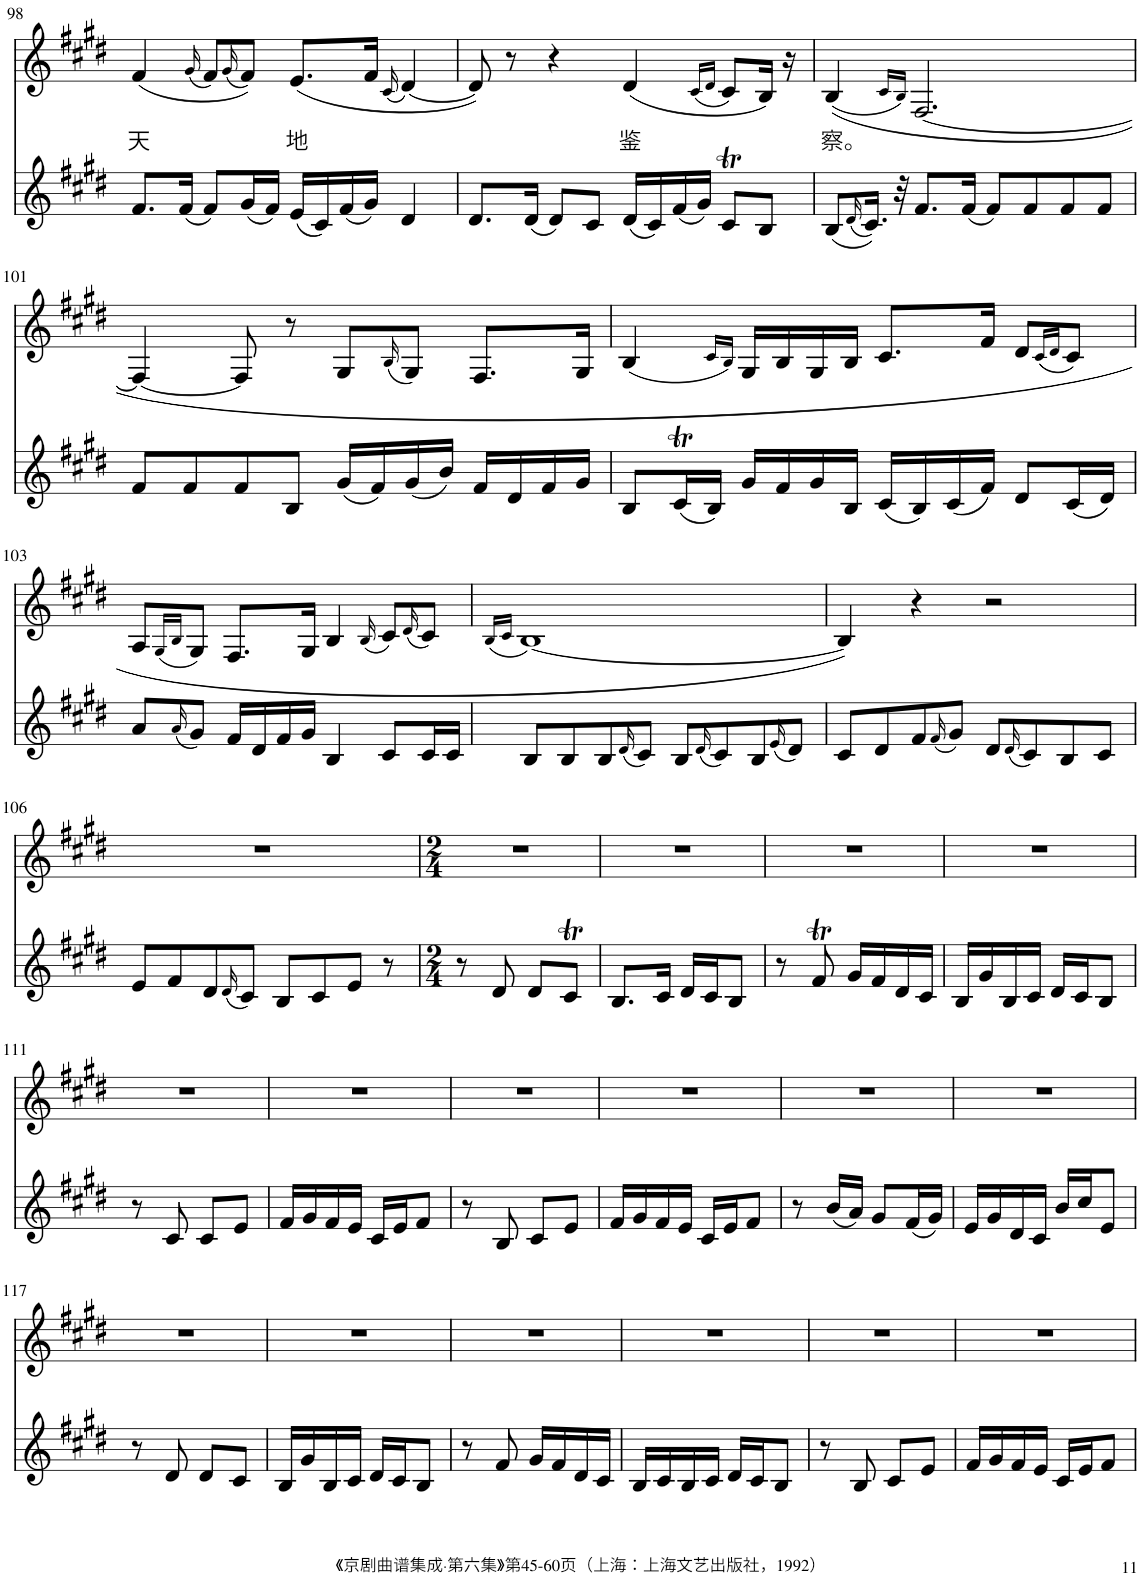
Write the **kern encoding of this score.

**kern	**kern	**text
*part2	*part1	*part1
*staff2	*staff1	*staff1
*I"Piano	*I"Piano	*
*I'Pno	*I'Pno	*
!!LO:PB:g=z
*clefG2	*clefG2	*
*k[f#c#g#d#]	*k[f#c#g#d#]	*
*M4/4	*M4/4	*
=98	=98	=98
!	!	!LO:LY:b
8.f#/L	(4f#/	天
(16f#/Jk	.	.
.	(16qg#/	.
8f#/L)	8f#/L)	.
.	(16qg#/	.
(16g#/L	8f#/J))	.
16f#/JJ)	.	.
!	!	!LO:LY:b
(16e/LL	(8.e/L	地
16c#/)	.	.
(16f#/	.	.
16g#/JJ)	16f#/Jk	.
.	(16qc#/	.
4d#/	[4d#/)	.
=99	=99	=99
8.d#/L	8d#/])	.
.	8r	.
(16d#/Jk	.	.
8d#/L)	4r	.
8c#/J	.	.
!	!	!LO:LY:b
(16d#/LL	(4d#/	鉴
16c#/)	.	.
(16f#/	.	.
16g#/JJ)	.	.
.	(16qc#/LL	.
.	16qd#/JJ	.
8c#T/L	8c#/L)	.
8B/J	16B/Jk)	.
.	16r	.
=100	=100	=100
!	!	!LO:LY:b
(8B/L	((4B/	察。
(16qd#/	.	.
16.c#/Jk))	.	.
32r	.	.
.	16qc#/LL	.
.	16qB/JJ)	.
8.f#/L	[2.F#/	.
(16f#/Jk	.	.
8f#/L)	.	.
8f#/	.	.
8f#/	.	.
8f#/J	.	.
!!LO:LB:g=z
=101	=101	=101
8f#/L	4F#/_	.
8f#/	.	.
8f#/	8F#/]	.
8B/J	8r	.
(16g#/LL	8G#/L	.
16f#/)	.	.
.	(16qB/	.
(16g#/	8G#/J)	.
16b/JJ)	.	.
16f#/LL	8.F#/L	.
16d#/	.	.
16f#/	.	.
16g#/JJ	16G#/Jk	.
=102	=102	=102
8B/L	(4B/	.
(16c#T/L	.	.
16B/JJ)	.	.
.	16qc#/LL	.
.	16qB/JJ)	.
16g#/LL	16G#/LL	.
16f#/	16B/	.
16g#/	16G#/	.
16B/JJ	16B/JJ	.
(16c#/LL	8.c#/L	.
16B/)	.	.
(16c#/	.	.
16f#/JJ)	16f#/Jk	.
8d#/L	8d#/L	.
.	(16qc#/LL	.
.	16qd#/JJ	.
(16c#/L	8c#/J)	.
16d#/JJ)	.	.
!!LO:LB:g=z
=103	=103	=103
8a/L	8A/L	.
.	(16qG#/LL	.
(16qa/	16qB/JJ	.
8g#/J)	8G#/J)	.
16f#/LL	8.F#/L	.
16d#/	.	.
16f#/	.	.
16g#/JJ	16G#/Jk	.
4B/	4B/	.
.	(16qB/	.
8c#/L	8c#/L)	.
.	(16qd#/	.
16c#/L	8c#/J)	.
16c#/JJ	.	.
=104	=104	=104
.	(16qB/LL	.
.	16qc#/JJ	.
8B/L	[1B)	.
8B/	.	.
8B/	.	.
(16qd#/	.	.
8c#/J)	.	.
8B/L	.	.
(16qd#/	.	.
8c#/)	.	.
8B/	.	.
(16qe/	.	.
8d#/J)	.	.
=105	=105	=105
8c#/L	4B/])	.
8d#/	.	.
8f#/	4r	.
(16qf#/	.	.
8g#/J)	.	.
8d#/L	2r	.
(16qd#/	.	.
8c#/)	.	.
8B/	.	.
8c#/J	.	.
!!LO:LB:g=z
=106	=106	=106
8e/L	1r	.
8f#/	.	.
8d#/	.	.
(16qd#/	.	.
8c#/J)	.	.
8B/L	.	.
8c#/	.	.
8e/J	.	.
8r	.	.
=107	=107	=107
*M2/4	*M2/4	*
8r	2r	.
8d#/	.	.
8d#/L	.	.
8c#T/J	.	.
=108	=108	=108
8.B/L	2r	.
16c#/Jk	.	.
16d#/LL	.	.
16c#/J	.	.
8B/J	.	.
=109	=109	=109
8r	2r	.
8f#T/	.	.
16g#/LL	.	.
16f#/	.	.
16d#/	.	.
16c#/JJ	.	.
=110	=110	=110
16B/LL	2r	.
16g#/	.	.
16B/	.	.
16c#/JJ	.	.
16d#/LL	.	.
16c#/J	.	.
8B/J	.	.
!!LO:LB:g=z
=111	=111	=111
8r	2r	.
8c#/	.	.
8c#/L	.	.
8e/J	.	.
=112	=112	=112
16f#/LL	2r	.
16g#/	.	.
16f#/	.	.
16e/JJ	.	.
16c#/LL	.	.
16e/J	.	.
8f#/J	.	.
=113	=113	=113
8r	2r	.
8B/	.	.
8c#/L	.	.
8e/J	.	.
=114	=114	=114
16f#/LL	2r	.
16g#/	.	.
16f#/	.	.
16e/JJ	.	.
16c#/LL	.	.
16e/J	.	.
8f#/J	.	.
=115	=115	=115
8r	2r	.
(16b/LL	.	.
16a/JJ)	.	.
8g#/L	.	.
(16f#/L	.	.
16g#/JJ)	.	.
=116	=116	=116
16e/LL	2r	.
16g#/	.	.
16d#/	.	.
16c#/JJ	.	.
16b/LL	.	.
16cc#/J	.	.
8e/J	.	.
!!LO:LB:g=z
=117	=117	=117
8r	2r	.
8d#/	.	.
8d#/L	.	.
8c#/J	.	.
=118	=118	=118
16B/LL	2r	.
16g#/	.	.
16B/	.	.
16c#/JJ	.	.
16d#/LL	.	.
16c#/J	.	.
8B/J	.	.
=119	=119	=119
8r	2r	.
8f#/	.	.
16g#/LL	.	.
16f#/	.	.
16d#/	.	.
16c#/JJ	.	.
=120	=120	=120
16B/LL	2r	.
16c#/	.	.
16B/	.	.
16c#/JJ	.	.
16d#/LL	.	.
16c#/J	.	.
8B/J	.	.
=121	=121	=121
8r	2r	.
8B/	.	.
8c#/L	.	.
8e/J	.	.
=122	=122	=122
16f#/LL	2r	.
16g#/	.	.
16f#/	.	.
16e/JJ	.	.
16c#/LL	.	.
16e/J	.	.
8f#/J	.	.
=	=	=
*-	*-	*-
